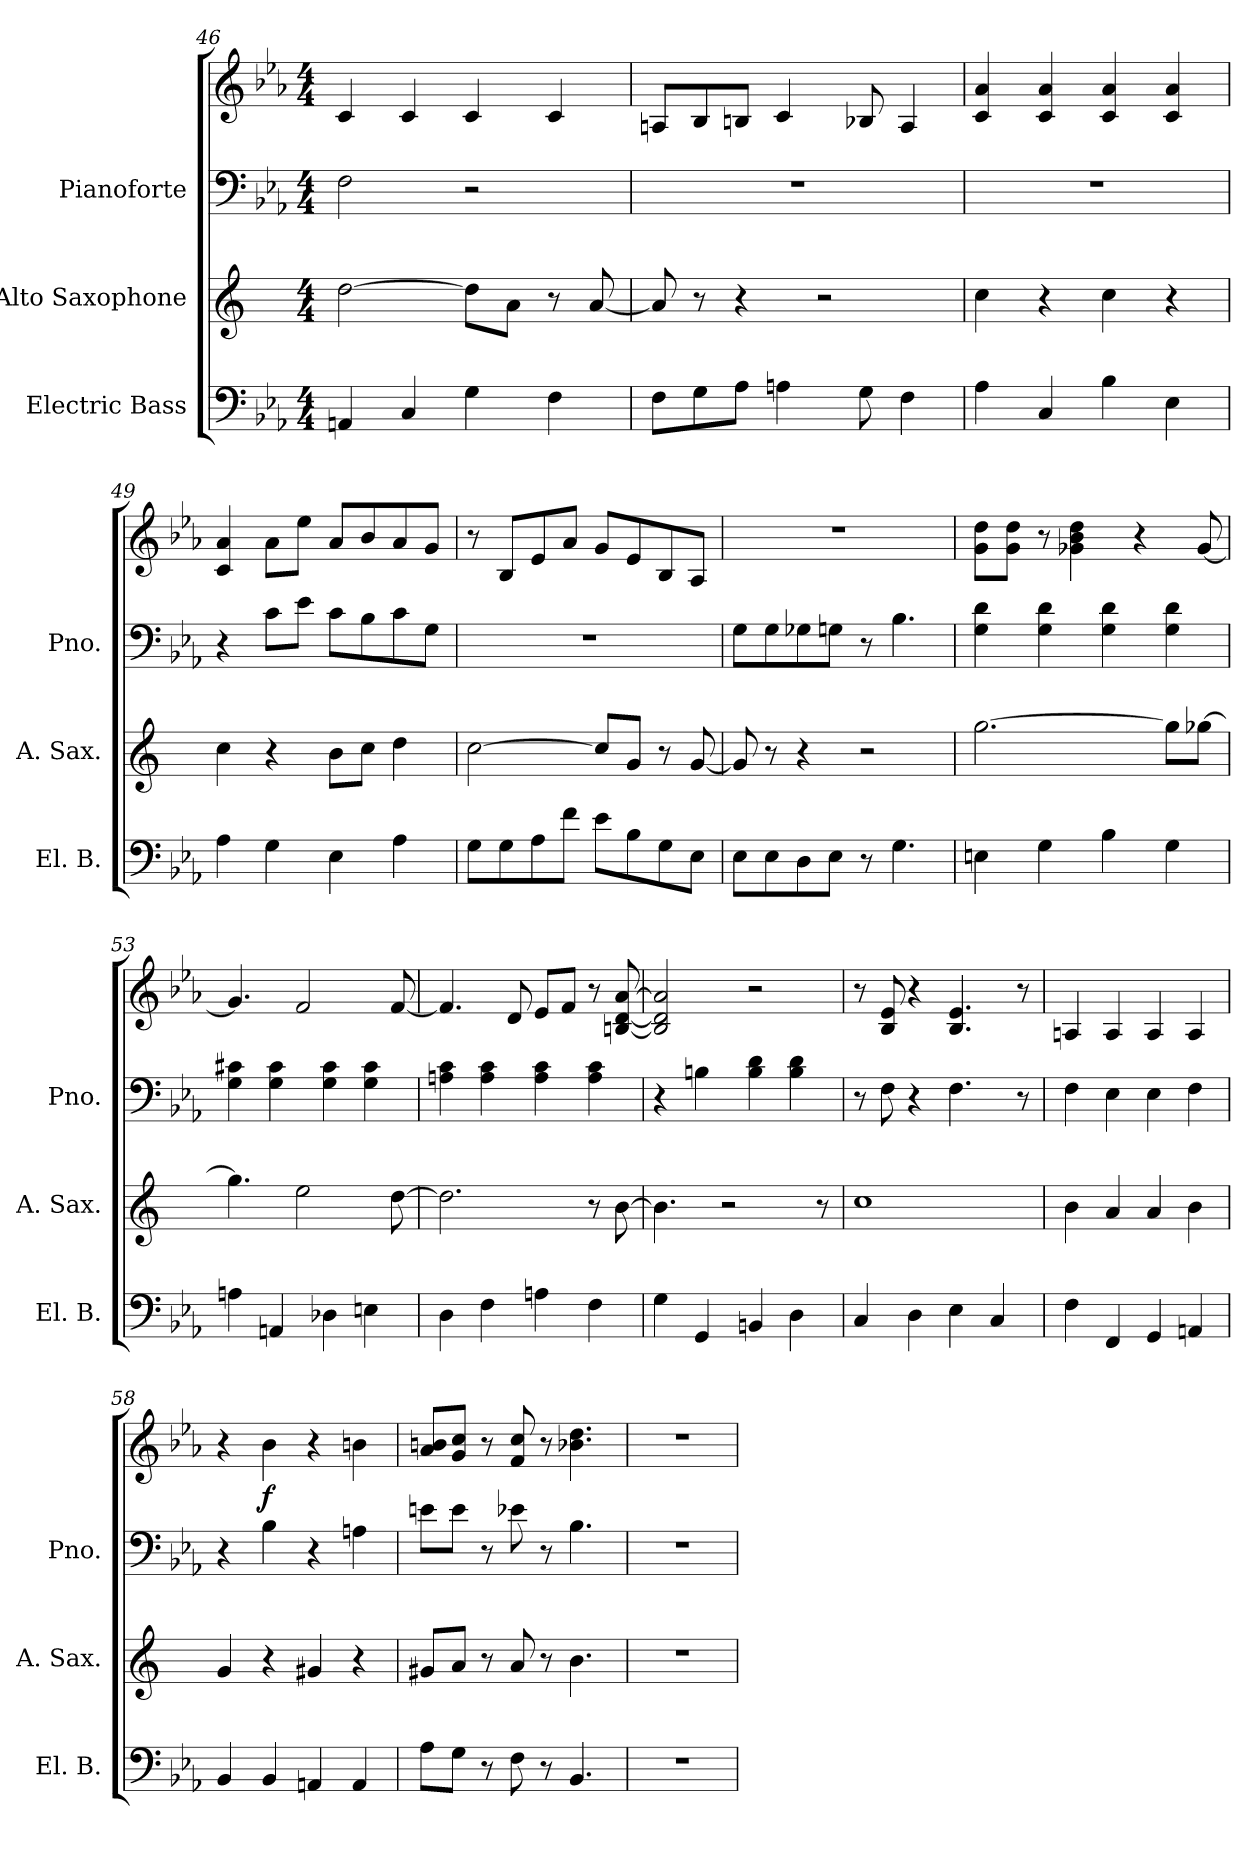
**kern	**kern	**kern	**kern	**dynam
*part3	*part2	*part1	*part1	*part1
*staff4	*staff3	*staff2	*staff1	*staff1/2
*I"Electric Bass	*I"Alto Saxophone	*I"Pianoforte	*	*
*I'El. B.	*I'A. Sax.	*I'Pno.	*	*
*clefF4	*clefG2	*clefF4	*clefG2	*
*ITrd7c12	*ITrd5c9	*	*	*
*k[b-e-a-]	*k[b-e-a-]	*k[b-e-a-]	*k[b-e-a-]	*
*M4/4	*M4/4	*M4/4	*M4/4	*
=46	=46	=46	=46	=46
4AAAn/	[2f\	2F\	4c/	.
4CC/	.	.	4c/	.
4GG\	8f\L]	2r	4c/	.
.	8c\J	.	.	.
4FF\	8r	.	4c/	.
.	[8c/	.	.	.
=47	=47	=47	=47	=47
8FF\L	8c/]	1r	8An/L	.
8GG\	8r	.	8B-/	.
8AA-\J	4r	.	8Bn/J	.
4AAn\	.	.	4c/	.
.	2r	.	.	.
8GG\	.	.	8B-X/	.
4FF\	.	.	4A/	.
=48	=48	=48	=48	=48
4AA-\	4e-\	1r	4c/ 4a-/	.
4CC/	4r	.	4c/ 4a-/	.
4BB-\	4e-\	.	4c/ 4a-/	.
4EE-\	4r	.	4c/ 4a-/	.
=49	=49	=49	=49	=49
4AA-\	4e-\	4r	4c/ 4a-/	.
4GG\	4r	8c\L	8a-\L	.
.	.	8e-\J	8ee-\J	.
4EE-\	8d\L	8c\L	8a-/L	.
.	8e-\J	8B-\	8b-/	.
4AA-\	4f\	8c\	8a-/	.
.	.	8G\J	8g/J	.
!!LO:LB:g=z
=50	=50	=50	=50	=50
8GG\L	[2e-\	1r	8r	.
8GG\	.	.	8B-/L	.
8AA-\	.	.	8e-/	.
8F\J	.	.	8a-/J	.
8E-\L	8e-/L]	.	8g/L	.
8BB-\	8B-/J	.	8e-/	.
8GG\	8r	.	8B-/	.
8EE-\J	[8B-/	.	8A-/J	.
=51	=51	=51	=51	=51
8EE-\L	8B-/]	8G\L	1r	.
8EE-\	8r	8G\	.	.
8DD\	4r	8G-X\	.	.
8EE-\J	.	8Gn\J	.	.
8r	2r	8r	.	.
4.GG\	.	4.B-\	.	.
=52	=52	=52	=52	=52
4EEn\	[2.b-\	4G\ 4d\	8g\ 8dd\L	.
.	.	.	8g\ 8dd\J	.
4GG\	.	4G\ 4d\	8r	.
.	.	.	4g-X\ 4b-\ 4dd\	.
4BB-\	.	4G\ 4d\	.	.
.	.	.	4r	.
4GG\	8b-\L]	4G\ 4d\	.	.
.	[8b--X\J	.	[8g-/	.
=53	=53	=53	=53	=53
4AAn\	4.b--\]	4G\ 4c#X\	4.g-/]	.
4AAAn/	.	4G\ 4c#\	.	.
.	2g\	.	2f/	.
4DD-X\	.	4G\ 4c#\	.	.
4EEn\	.	4G\ 4c#\	.	.
.	[8f\	.	[8f/	.
!!LO:LB:g=z
=54	=54	=54	=54	=54
4DD\	2.f\]	4An\ 4c\	4.f/]	.
4FF\	.	4A\ 4c\	.	.
.	.	.	8d/	.
4AAn\	.	4A\ 4c\	8e-/L	.
.	.	.	8f/J	.
4FF\	8r	4A\ 4c\	8r	.
.	[8d\	.	[8Bn/ [8d/ [8a-/	.
=55	=55	=55	=55	=55
4GG\	4.d\]	4r	2B/] 2d/] 2a-/]	.
4GGG/	.	4Bn\	.	.
.	2r	.	.	.
4BBBn/	.	4B\ 4d\	2r	.
4DD\	.	4B\ 4d\	.	.
.	8r	.	.	.
=56	=56	=56	=56	=56
4CC/	1e-	8r	8r	.
.	.	8F\	8B-/ 8e-/	.
4DD\	.	4r	4r	.
4EE-\	.	4.F\	4.B-/ 4.e-/	.
4CC/	.	.	.	.
.	.	8r	8r	.
=57	=57	=57	=57	=57
4FF\	4d\	4F\	4An/	.
4FFF/	4c/	4E-\	4A/	.
4GGG/	4c/	4E-\	4A/	.
4AAAn/	4d\	4F\	4A/	.
=58	=58	=58	=58	=58
4BBB-/	4B-/	4r	4r	.
!	!	!	!	!LO:DY:b
4BBB-/	4r	4B-\	4b-\	f
4AAAn/	4Bn/	4r	4r	.
4AAA/	4r	4An\	4bn\	.
!!LO:PB:g=z
=59	=59	=59	=59	=59
8AA-\L	8Bn/L	8en\L	8a-/ 8bn/L	.
8GG\J	8c/J	8e\J	8g/ 8cc/J	.
8r	8r	8r	8r	.
8FF\	8c/	8e-X\	8f/ 8cc/	.
8r	8r	8r	8r	.
4.BBB-/	4.d\	4.B-\	4.b-X\ 4.dd\	.
=60	=60	=60	=60	=60
1r	1r	1r	1r	.
=	=	=	=	=
*-	*-	*-	*-	*-
